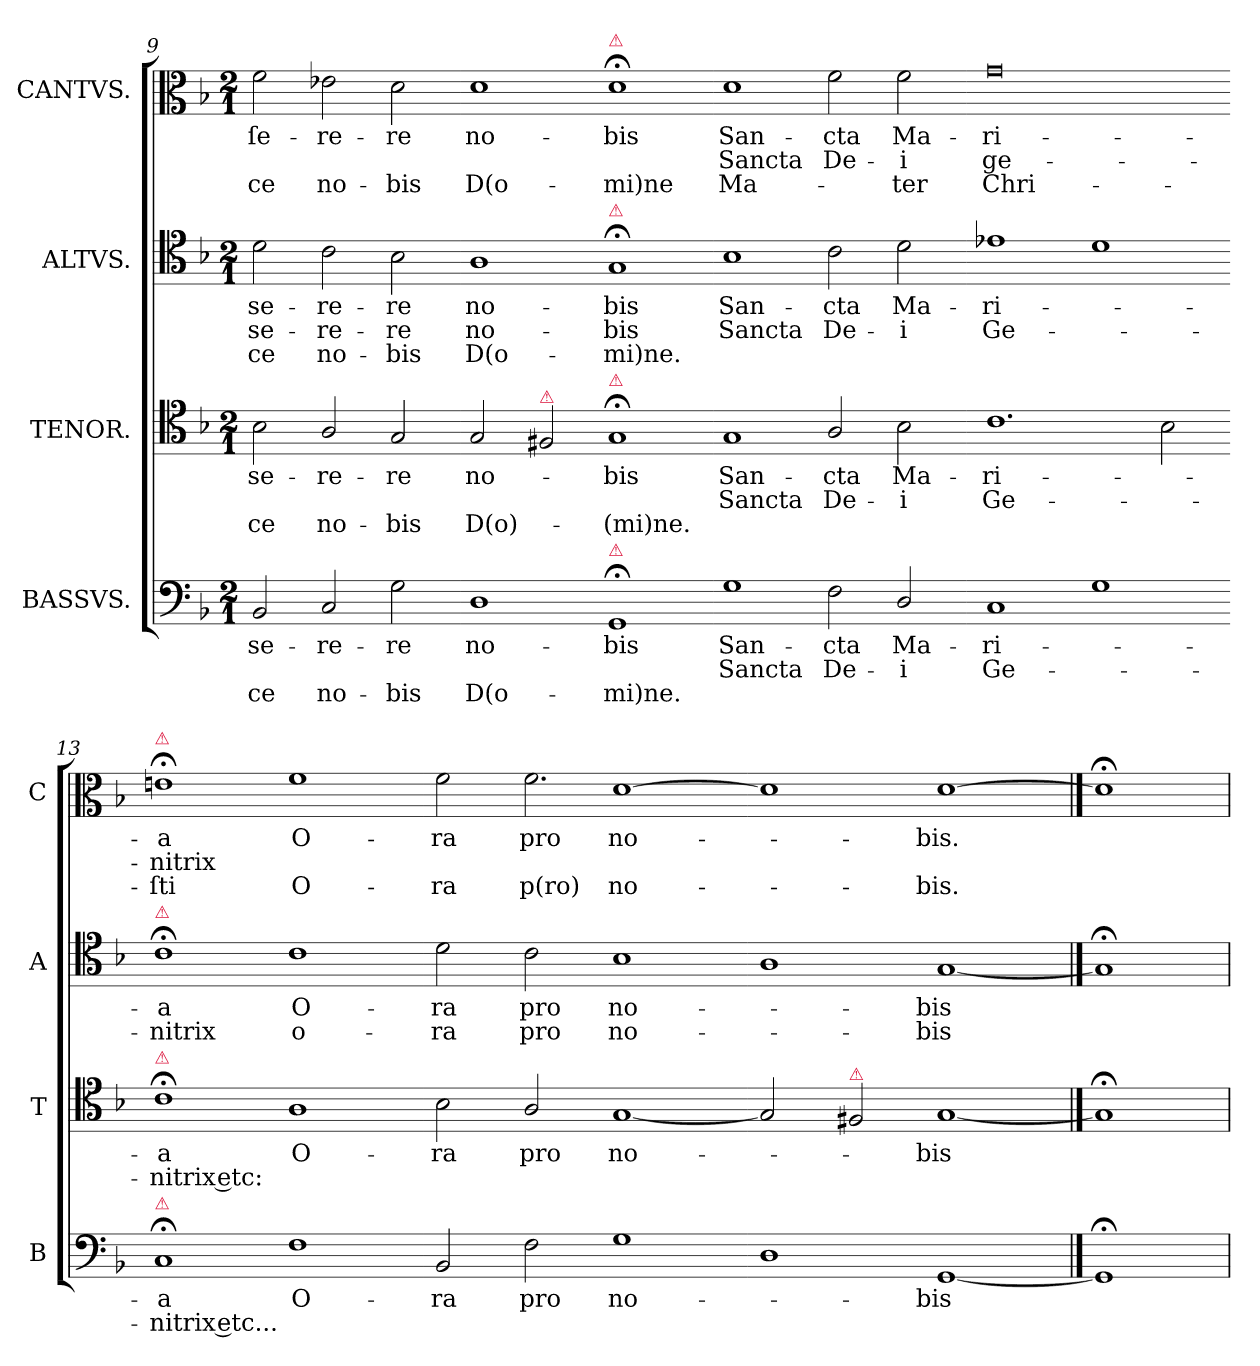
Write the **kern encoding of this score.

**kern	**text	**text	**text	**kern	**text	**text	**text	**kern	**text	**text	**text	**kern	**text	**text	**text
*part4	*part4	*part4	*part4	*part3	*part3	*part3	*part3	*part2	*part2	*part2	*part2	*part1	*part1	*part1	*part1
*staff4	*staff4	*staff4	*staff4	*staff3	*staff3	*staff3	*staff3	*staff2	*staff2	*staff2	*staff2	*staff1	*staff1	*staff1	*staff1
*I"BASSVS.	*	*	*	*I"TENOR.	*	*	*	*I"ALTVS.	*	*	*	*I"CANTVS.	*	*	*
*I'B	*	*	*	*I'T	*	*	*	*I'A	*	*	*	*I'C	*	*	*
*clefF4	*	*	*	*clefC4	*	*	*	*clefC4	*	*	*	*clefC3	*	*	*
*k[b-]	*	*	*	*k[b-]	*	*	*	*k[b-]	*	*	*	*k[b-]	*	*	*
*M2/1	*	*	*	*M2/1	*	*	*	*M2/1	*	*	*	*M2/1	*	*	*
=9	=9	=9	=9	=9	=9	=9	=9	=9	=9	=9	=9	=9	=9	=9	=9
2BB-/	-se-	.	-ce	2B-\	-se-	.	-ce	2d\	-se-	-se-	-ce	2f\	-ſe-	.	-ce
2C/	-re-	.	no-	2A/	-re-	.	no-	2c\	-re-	-re-	no-	2e-X\	-re-	.	no-
2G\	-re	.	-bis	2G/	-re	.	-bis	2B-\	-re	-re	-bis	2d\	-re	.	-bis
=10-	=10-	=10-	=10-	=10-	=10-	=10-	=10-	=10-	=10-	=10-	=10-	=10-	=10-	=10-	=10-
1D	no-	.	D(o-	2G/	no-	.	D(o)-	1A	no-	no-	D(o-	1d	no-	.	D(o-
!	!	!	!	!LO:TX:a:color=crimson:t=⚠	!	!	!	!	!	!	!	!	!	!	!
.	.	.	.	2F#X/	.	.	.	.	.	.	.	.	.	.	.
!	!	!	!	!	!	!	!	!	!	!	!	!LO:TX:a:color=crimson:t=⚠	!	!	!
!	!	!	!	!	!	!	!	!LO:TX:a:color=crimson:t=⚠	!	!	!	!	!	!	!
!	!	!	!	!LO:TX:a:color=crimson:t=⚠	!	!	!	!	!	!	!	!	!	!	!
!LO:TX:a:color=crimson:t=⚠	!	!	!	!	!	!	!	!	!	!	!	!	!	!	!
1GG;<	-bis	.	-mi)ne.	1G;<	-bis	.	-(mi)ne.	1G;<	-bis	-bis	-mi)ne.	1d;<	-bis	.	-mi)ne
=11-	=11-	=11-	=11-	=11-	=11-	=11-	=11-	=11-	=11-	=11-	=11-	=11-	=11-	=11-	=11-
1G	San-	Sancta	.	1G	San-	Sancta	.	1B-	San-	Sancta	.	1d	San-	Sancta	Ma-
2F\	-cta	De-	.	2A/	-cta	De-	.	2c\	-cta	De-	.	2f\	-cta	De-	.
2D/	Ma-	-i	.	2B-\	Ma-	-i	.	2d\	Ma-	-i	.	2f\	Ma-	-i	-ter
=12-	=12-	=12-	=12-	=12-	=12-	=12-	=12-	=12-	=12-	=12-	=12-	=12-	=12-	=12-	=12-
1C	-ri-	Ge-	.	1.c	-ri-	Ge-	.	1e-X	-ri-	Ge-	.	0g	-ri-	ge-	Chri-
1G	.	.	.	.	.	.	.	1d	.	.	.	.	.	.	.
.	.	.	.	2B-\	.	.	.	.	.	.	.	.	.	.	.
=13-	=13-	=13-	=13-	=13-	=13-	=13-	=13-	=13-	=13-	=13-	=13-	=13-	=13-	=13-	=13-
!	!	!	!	!	!	!	!	!	!	!	!	!LO:TX:a:color=crimson:t=⚠	!	!	!
!	!	!	!	!	!	!	!	!LO:TX:a:color=crimson:t=⚠	!	!	!	!	!	!	!
!	!	!	!	!LO:TX:a:color=crimson:t=⚠	!	!	!	!	!	!	!	!	!	!	!
!LO:TX:a:color=crimson:t=⚠	!	!	!	!	!	!	!	!	!	!	!	!	!	!	!
1C;<	-a	-nitrix etc...	.	1c;<	-a	-nitrix etc:	.	1c;<	-a	-nitrix	.	1en;<	-a	-nitrix	-ſti
1F	O-	.	.	1A	O-	.	.	1c	O-	o-	.	1f	O-	.	O-
=14-	=14-	=14-	=14-	=14-	=14-	=14-	=14-	=14-	=14-	=14-	=14-	=14-	=14-	=14-	=14-
2BB-/	-ra	.	.	2B-\	-ra	.	.	2d\	-ra	-ra	.	2f\	-ra	.	-ra
!	!	!	!	!	!	!	!	!	!	!	!	!LO:N:vis=2.	!	!	!
2F\	pro	.	.	2A/	pro	.	.	2c\	pro	pro	.	2f\	pro	.	p(ro)
1G	no-	.	.	[1G	no-	.	.	1B-	no-	no-	.	[1d	no-	.	no-
=15-	=15-	=15-	=15-	=15-	=15-	=15-	=15-	=15-	=15-	=15-	=15-	=15-	=15-	=15-	=15-
1D	.	.	.	2G]	.	.	.	1A	.	.	.	1d]	.	.	.
!	!	!	!	!LO:TX:a:color=crimson:t=⚠	!	!	!	!	!	!	!	!	!	!	!
.	.	.	.	2F#X/	.	.	.	.	.	.	.	.	.	.	.
[1GG	-bis	.	.	[1G	-bis	.	.	[1G	-bis	-bis	.	[1d	-bis.	.	-bis.
==16	==16	==16	==16	==16	==16	==16	==16	==16	==16	==16	==16	==16	==16	==16	==16
1GG;<]	.	.	.	1G;<]	.	.	.	1G;<]	.	.	.	1d;<;]	.	.	.
=	=	=	=	=	=	=	=	=	=	=	=	=	=	=	=
*-	*-	*-	*-	*-	*-	*-	*-	*-	*-	*-	*-	*-	*-	*-	*-
